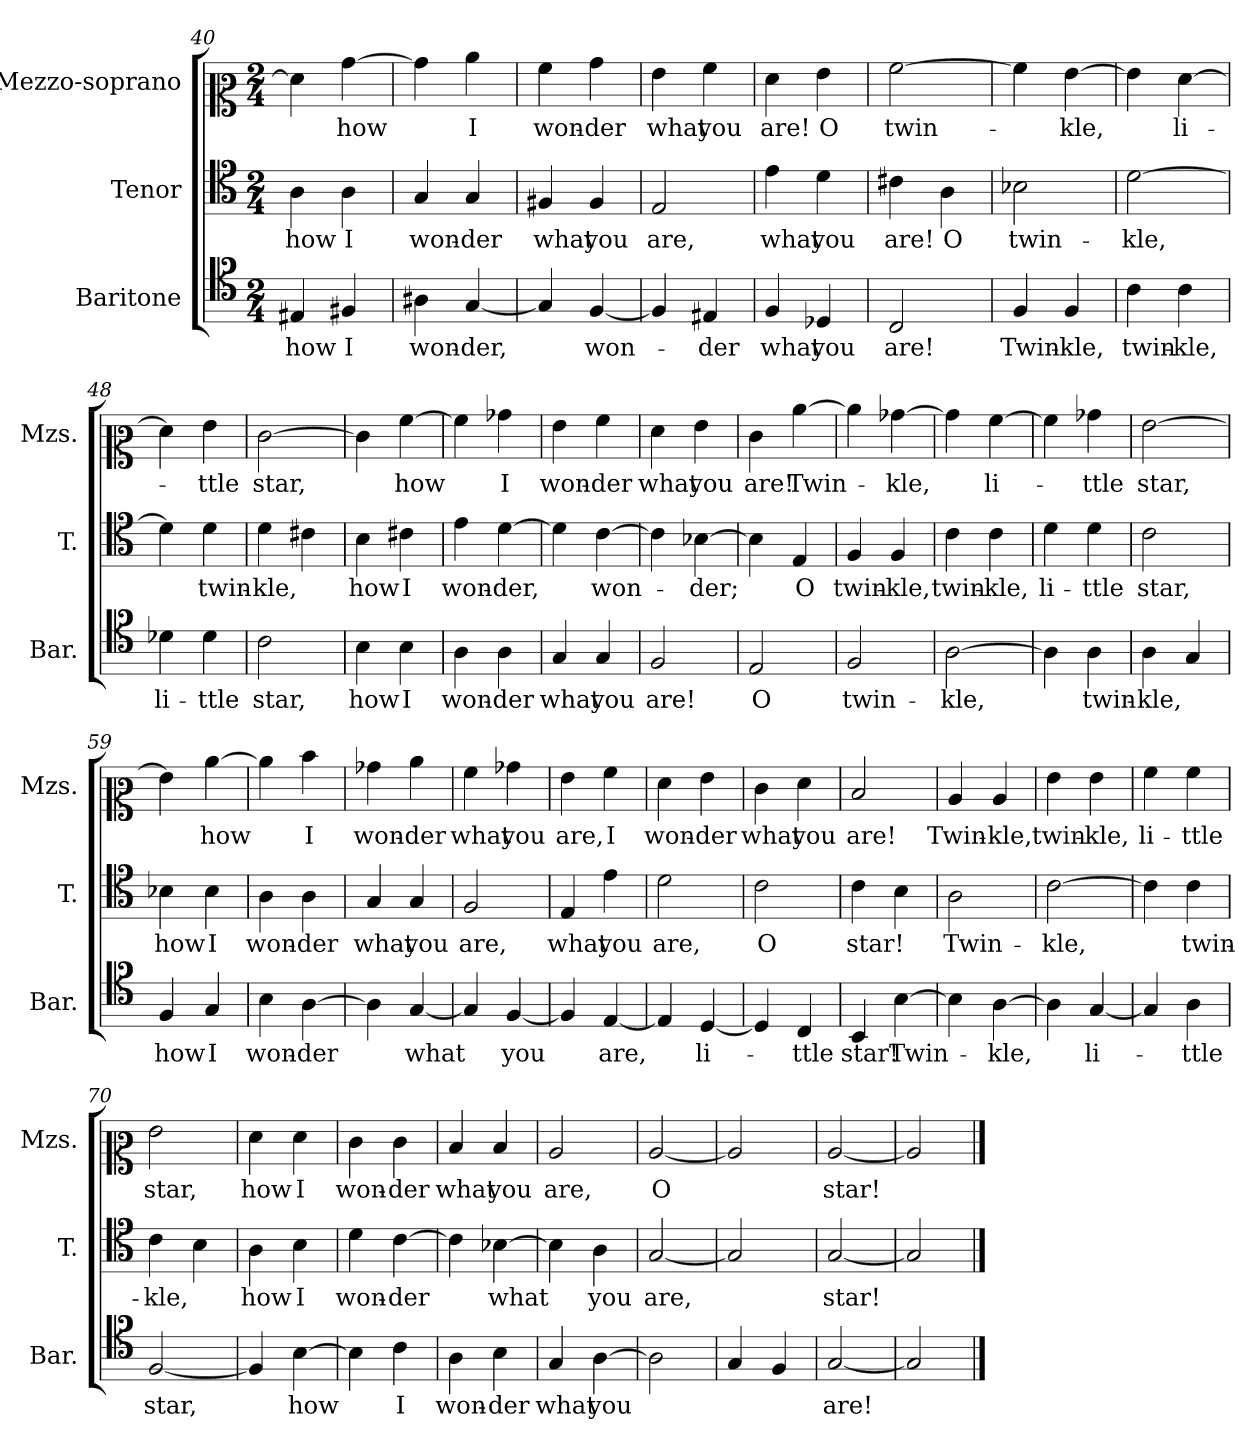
**kern	**text	**kern	**text	**kern	**text
*part3	*part3	*part2	*part2	*part1	*part1
*staff3	*staff3	*staff2	*staff2	*staff1	*staff1
*I"Baritone	*	*I"Tenor	*	*I"Mezzo-soprano	*
*I'Bar.	*	*I'T.	*	*I'Mzs.	*
*clefC5	*	*clefC4	*	*clefC2	*
*k[]	*	*k[]	*	*k[]	*
*M2/4	*	*M2/4	*	*M2/4	*
=40	=40	=40	=40	=40	=40
!	!LO:LY:b	!	!LO:LY:b	!	!
4C#X/	how	4A\	how	4f#\]	.
!	!LO:LY:b	!	!LO:LY:b	!	!LO:LY:b
4D#X/	I	4A\	I	[4b\	how
=41	=41	=41	=41	=41	=41
!	!LO:LY:b	!	!LO:LY:b	!	!
4F#X\	won-	4G/	won-	4b\]	.
!	!LO:LY:b	!	!LO:LY:b	!	!LO:LY:b
[4E/	-der,	4G/	-der	4cc\	I
=42	=42	=42	=42	=42	=42
!	!	!	!LO:LY:b	!	!LO:LY:b
4E/]	.	4F#X/	what	4a\	won-
!	!LO:LY:b	!	!LO:LY:b	!	!LO:LY:b
[4D/	-won-	4F#/	you	4b\	-der
=43	=43	=43	=43	=43	=43
!	!	!	!LO:LY:b	!	!LO:LY:b
4D/]	.	2E/	are,	4g\	what
!	!LO:LY:b	!	!	!	!LO:LY:b
4C#X/	-der	.	.	4a\	you
=44	=44	=44	=44	=44	=44
!	!LO:LY:b	!	!LO:LY:b	!	!LO:LY:b
4D/	what	4e\	what	4f\	are!
!	!LO:LY:b	!	!LO:LY:b	!	!LO:LY:b
4BB-X/	you	4d\	you	4g\	O
=45	=45	=45	=45	=45	=45
!	!LO:LY:b	!	!LO:LY:b	!	!LO:LY:b
2AA/	are!	4c#X\	are!	[2a\	twin-
!	!	!	!LO:LY:b	!	!
.	.	4A\	O	.	.
=46	=46	=46	=46	=46	=46
!	!LO:LY:b	!	!LO:LY:b	!	!
4D/	Twin-	2B-X\	twin-	4a\]	.
!	!LO:LY:b	!	!	!	!LO:LY:b
4D/	-kle,	.	.	[4g\	-kle,
=47	=47	=47	=47	=47	=47
!	!LO:LY:b	!	!LO:LY:b	!	!
4A\	twin-	[2d\	-kle,	4g\]	.
!	!LO:LY:b	!	!	!	!LO:LY:b
4A\	-kle,	.	.	[4f\	li-
=48	=48	=48	=48	=48	=48
!	!LO:LY:b	!	!	!	!
4B-X\	li-	4d\]	.	4f\]	.
!	!LO:LY:b	!	!LO:LY:b	!	!LO:LY:b
4B-\	-ttle	4d\	twin-	4g\	-ttle
=49	=49	=49	=49	=49	=49
!	!LO:LY:b	!	!LO:LY:b	!	!LO:LY:b
2A\	star,	4d\	-kle,	[2e\	star,
.	.	4c#X\	.	.	.
=50	=50	=50	=50	=50	=50
!	!LO:LY:b	!	!LO:LY:b	!	!
4G\	how	4B\	how	4e\]	.
!	!LO:LY:b	!	!LO:LY:b	!	!LO:LY:b
4G\	I	4c#X\	I	[4a\	how
=51	=51	=51	=51	=51	=51
!	!LO:LY:b	!	!LO:LY:b	!	!
4F\	won-	4e\	won-	4a\]	.
!	!LO:LY:b	!	!LO:LY:b	!	!LO:LY:b
4F\	-der	[4d\	-der,	4b-X\	I
=52	=52	=52	=52	=52	=52
!	!LO:LY:b	!	!	!	!LO:LY:b
4E/	what	4d\]	.	4g\	won-
!	!LO:LY:b	!	!LO:LY:b	!	!LO:LY:b
4E/	you	[4c\	-won-	4a\	-der
=53	=53	=53	=53	=53	=53
!	!LO:LY:b	!	!	!	!LO:LY:b
2D/	are!	4c\]	.	4f\	what
!	!	!	!LO:LY:b	!	!LO:LY:b
.	.	[4B-X\	-der;	4g\	you
=54	=54	=54	=54	=54	=54
!	!LO:LY:b	!	!	!	!LO:LY:b
2C/	O	4B-\]	.	4e\	are!
!	!	!	!LO:LY:b	!	!LO:LY:b
.	.	4E/	O	[4cc\	Twin-
=55	=55	=55	=55	=55	=55
!	!LO:LY:b	!	!LO:LY:b	!	!
2D/	twin-	4F/	twin-	4cc\]	.
!	!	!	!LO:LY:b	!	!LO:LY:b
.	.	4F/	-kle,	[4b-X\	-kle,
=56	=56	=56	=56	=56	=56
!	!LO:LY:b	!	!LO:LY:b	!	!
[2F\	-kle,	4c\	twin-	4b-\]	.
!	!	!	!LO:LY:b	!	!LO:LY:b
.	.	4c\	-kle,	[4a\	li-
=57	=57	=57	=57	=57	=57
!	!	!	!LO:LY:b	!	!
4F\]	.	4d\	li-	4a\]	.
!	!LO:LY:b	!	!LO:LY:b	!	!LO:LY:b
4F\	twin-	4d\	-ttle	4b-X\	-ttle
=58	=58	=58	=58	=58	=58
!	!LO:LY:b	!	!LO:LY:b	!	!LO:LY:b
4F\	-kle,	2c\	star,	[2g\	star,
4E/	.	.	.	.	.
=59	=59	=59	=59	=59	=59
!	!LO:LY:b	!	!LO:LY:b	!	!
4D/	how	4B-X\	how	4g\]	.
!	!LO:LY:b	!	!LO:LY:b	!	!LO:LY:b
4E/	I	4B-\	I	[4cc\	how
=60	=60	=60	=60	=60	=60
!	!LO:LY:b	!	!LO:LY:b	!	!
4G\	won-	4A\	won-	4cc\]	.
!	!LO:LY:b	!	!LO:LY:b	!	!LO:LY:b
[4F\	-der	4A\	-der	4dd\	I
=61	=61	=61	=61	=61	=61
!	!	!	!LO:LY:b	!	!LO:LY:b
4F\]	.	4G/	what	4b-X\	won-
!	!LO:LY:b	!	!LO:LY:b	!	!LO:LY:b
[4E/	-what	4G/	you	4cc\	-der
=62	=62	=62	=62	=62	=62
!	!	!	!LO:LY:b	!	!LO:LY:b
4E/]	.	2F/	are,	4a\	what
!	!LO:LY:b	!	!	!	!LO:LY:b
[4D/	you	.	.	4b-X\	you
=63	=63	=63	=63	=63	=63
!	!	!	!LO:LY:b	!	!LO:LY:b
4D/]	.	4E/	what	4g\	are,
!	!LO:LY:b	!	!LO:LY:b	!	!LO:LY:b
[4C/	are,	4e\	you	4a\	I
=64	=64	=64	=64	=64	=64
!	!	!	!LO:LY:b	!	!LO:LY:b
4C/]	.	2d\	are,	4f\	won-
!	!LO:LY:b	!	!	!	!LO:LY:b
[4BB/	li-	.	.	4g\	-der
=65	=65	=65	=65	=65	=65
!	!	!	!LO:LY:b	!	!LO:LY:b
4BB/]	.	2c\	O	4e\	what
!	!LO:LY:b	!	!	!	!LO:LY:b
4AA/	-ttle	.	.	4f\	you
=66	=66	=66	=66	=66	=66
!	!LO:LY:b	!	!LO:LY:b	!	!LO:LY:b
4GG/	star!	4c\	star!	2d/	are!
!	!LO:LY:b	!	!	!	!
[4G\	Twin-	4B\	.	.	.
=67	=67	=67	=67	=67	=67
!	!	!	!LO:LY:b	!	!LO:LY:b
4G\]	.	2A\	Twin-	4c/	Twin-
!	!LO:LY:b	!	!	!	!LO:LY:b
[4F\	-kle,	.	.	4c/	-kle,
=68	=68	=68	=68	=68	=68
!	!	!	!LO:LY:b	!	!LO:LY:b
4F\]	.	[2c\	-kle,	4g\	twin-
!	!LO:LY:b	!	!	!	!LO:LY:b
[4E/	li-	.	.	4g\	-kle,
=69	=69	=69	=69	=69	=69
!	!	!	!	!	!LO:LY:b
4E/]	.	4c\]	.	4a\	li-
!	!LO:LY:b	!	!LO:LY:b	!	!LO:LY:b
4F\	-ttle	4c\	twin-	4a\	-ttle
=70	=70	=70	=70	=70	=70
!	!LO:LY:b	!	!LO:LY:b	!	!LO:LY:b
[2D/	star,	4c\	-kle,	2g\	star,
.	.	4B\	.	.	.
=71	=71	=71	=71	=71	=71
!	!	!	!LO:LY:b	!	!LO:LY:b
4D/]	.	4A\	how	4f\	how
!	!LO:LY:b	!	!LO:LY:b	!	!LO:LY:b
[4G\	how	4B\	I	4f\	I
=72	=72	=72	=72	=72	=72
!	!	!	!LO:LY:b	!	!LO:LY:b
4G\]	.	4d\	won-	4e\	won-
!	!LO:LY:b	!	!LO:LY:b	!	!LO:LY:b
4A\	I	[4c\	-der	4e\	-der
=73	=73	=73	=73	=73	=73
!	!LO:LY:b	!	!	!	!LO:LY:b
4F\	won-	4c\]	.	4d/	what
!	!LO:LY:b	!	!LO:LY:b	!	!LO:LY:b
4G\	-der	[4B-X\	-what	4d/	you
=74	=74	=74	=74	=74	=74
!	!LO:LY:b	!	!	!	!LO:LY:b
4E/	what	4B-\]	.	2c/	are,
!	!LO:LY:b	!	!LO:LY:b	!	!
[4F\	-you	4A\	you	.	.
=75	=75	=75	=75	=75	=75
!	!	!	!LO:LY:b	!	!LO:LY:b
2F\]	.	[2G/	are,	[2c/	O
=76	=76	=76	=76	=76	=76
4E/	.	2G/]	.	2c/]	.
4D/	.	.	.	.	.
=77	=77	=77	=77	=77	=77
!	!LO:LY:b	!	!LO:LY:b	!	!LO:LY:b
[2E/	are!	[2G/	star!	[2c/	star!
=78	=78	=78	=78	=78	=78
2E/]	.	2G/]	.	2c/]	.
==	==	==	==	==	==
*-	*-	*-	*-	*-	*-
